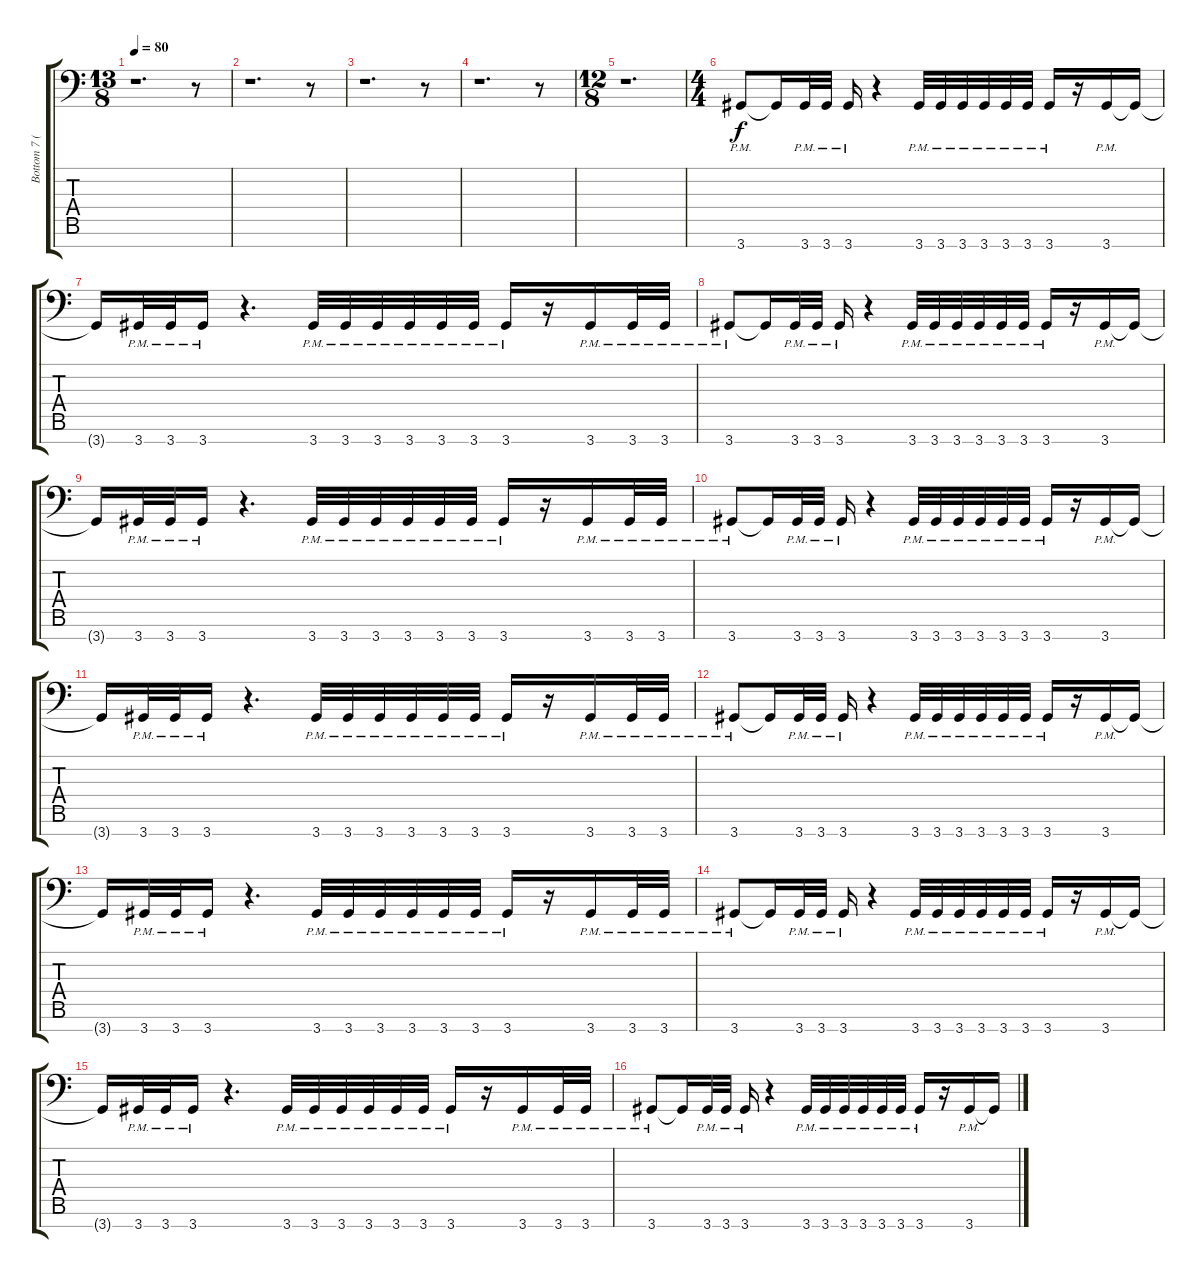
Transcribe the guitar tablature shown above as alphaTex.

\track ("Bottom 7 (Right Channel)" "Bottom 7 (") {instrument distortionguitar}
\staff {score tabs}
\tuning (Bb3 Gb3 Db3 Ab2 Eb2 Bb1 F1) {hide}
\ts (13 8)
\tempo 80
\clef f4
\ks c
r.1{d dy f instrument distortionguitar} r.8 |
r.1{d} r.8 |
r.1{d} r.8 |
r.1{d} r.8 |
\ts (12 8)
r.1{d} |
\ts (4 4)
3.7{pm}.8 3.7{t}.16 3.7{pm}.32 3.7{pm}.32 3.7{pm}.16 r.4 3.7{pm}.32 3.7{pm}.32 3.7{pm}.32 3.7{pm}.32 3.7{pm}.32 3.7{pm}.32 3.7{pm}.16 r.16 3.7{pm}.16 3.7{t}.16 |
3.7{t}.16 3.7{pm}.32 3.7{pm}.32 3.7{pm}.16 r.4{d} 3.7{pm}.32 3.7{pm}.32 3.7{pm}.32 3.7{pm}.32 3.7{pm}.32 3.7{pm}.32 3.7{pm}.16 r.16 3.7{pm}.16 3.7{pm}.32 3.7{pm}.32 |
3.7{pm}.8 3.7{t}.16 3.7{pm}.32 3.7{pm}.32 3.7{pm}.16 r.4 3.7{pm}.32 3.7{pm}.32 3.7{pm}.32 3.7{pm}.32 3.7{pm}.32 3.7{pm}.32 3.7{pm}.16 r.16 3.7{pm}.16 3.7{t}.16 |
3.7{t}.16 3.7{pm}.32 3.7{pm}.32 3.7{pm}.16 r.4{d} 3.7{pm}.32 3.7{pm}.32 3.7{pm}.32 3.7{pm}.32 3.7{pm}.32 3.7{pm}.32 3.7{pm}.16 r.16 3.7{pm}.16 3.7{pm}.32 3.7{pm}.32 |
3.7{pm}.8 3.7{t}.16 3.7{pm}.32 3.7{pm}.32 3.7{pm}.16 r.4 3.7{pm}.32 3.7{pm}.32 3.7{pm}.32 3.7{pm}.32 3.7{pm}.32 3.7{pm}.32 3.7{pm}.16 r.16 3.7{pm}.16 3.7{t}.16 |
3.7{t}.16 3.7{pm}.32 3.7{pm}.32 3.7{pm}.16 r.4{d} 3.7{pm}.32 3.7{pm}.32 3.7{pm}.32 3.7{pm}.32 3.7{pm}.32 3.7{pm}.32 3.7{pm}.16 r.16 3.7{pm}.16 3.7{pm}.32 3.7{pm}.32 |
3.7{pm}.8 3.7{t}.16 3.7{pm}.32 3.7{pm}.32 3.7{pm}.16 r.4 3.7{pm}.32 3.7{pm}.32 3.7{pm}.32 3.7{pm}.32 3.7{pm}.32 3.7{pm}.32 3.7{pm}.16 r.16 3.7{pm}.16 3.7{t}.16 |
3.7{t}.16 3.7{pm}.32 3.7{pm}.32 3.7{pm}.16 r.4{d} 3.7{pm}.32 3.7{pm}.32 3.7{pm}.32 3.7{pm}.32 3.7{pm}.32 3.7{pm}.32 3.7{pm}.16 r.16 3.7{pm}.16 3.7{pm}.32 3.7{pm}.32 |
3.7{pm}.8 3.7{t}.16 3.7{pm}.32 3.7{pm}.32 3.7{pm}.16 r.4 3.7{pm}.32 3.7{pm}.32 3.7{pm}.32 3.7{pm}.32 3.7{pm}.32 3.7{pm}.32 3.7{pm}.16 r.16 3.7{pm}.16 3.7{t}.16 |
3.7{t}.16 3.7{pm}.32 3.7{pm}.32 3.7{pm}.16 r.4{d} 3.7{pm}.32 3.7{pm}.32 3.7{pm}.32 3.7{pm}.32 3.7{pm}.32 3.7{pm}.32 3.7{pm}.16 r.16 3.7{pm}.16 3.7{pm}.32 3.7{pm}.32 |
3.7{pm}.8 3.7{t}.16 3.7{pm}.32 3.7{pm}.32 3.7{pm}.16 r.4 3.7{pm}.32 3.7{pm}.32 3.7{pm}.32 3.7{pm}.32 3.7{pm}.32 3.7{pm}.32 3.7{pm}.16 r.16 3.7{pm}.16 3.7{t}.16
